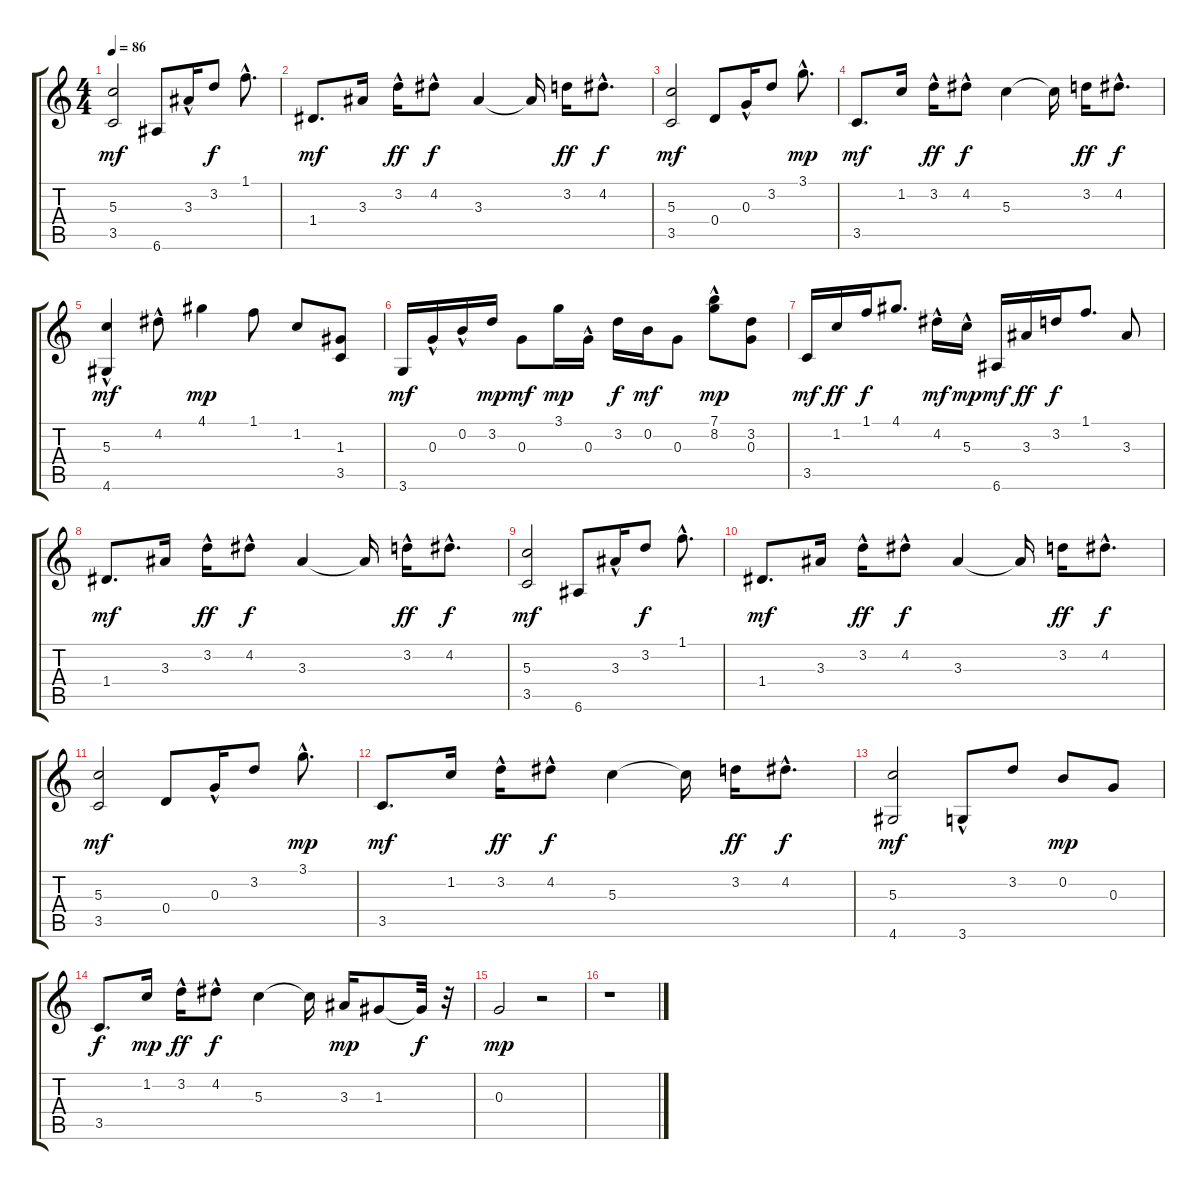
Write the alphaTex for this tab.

\track "" {instrument electricguitarclean}
\staff {score tabs}
\tuning (E4 B3 G3 D3 A2 E2) {hide}
\ts (4 4)
\tempo 86
\clef g2
\ks c
(5.3 3.5).2{dy mf} 6.6.8 3.3{hac}.16 3.2.8{dy f} 1.1{hac}.8{d} |
1.4.8{d dy mf} 3.3.16 3.2{hac}.16{dy ff} 4.2{hac}.8{dy f} 3.3.4 3.3{t}.16 3.2.16{dy ff} 4.2{hac}.8{d dy f} |
(5.3 3.5).2{dy mf} 0.4.8 0.3{hac}.16 3.2.8 3.1{hac}.8{d dy mp} |
3.5.8{d dy mf} 1.2.16 3.2{hac}.16{dy ff} 4.2{hac}.8{dy f} 5.3.4 5.3{t}.16 3.2.16{dy ff} 4.2{hac}.8{d dy f} |
(5.3 4.6{hac}).4{dy mf} 4.2{hac}.8 4.1.4{dy mp} 1.1.8 1.2.8 (1.3 3.5).8 |
3.6.16{dy mf} 0.3{hac}.16 0.2{hac}.16 3.2.16{dy mp} 0.3.8{dy mf} 3.1.16{dy mp} 0.3{hac}.16 3.2.16{dy f} 0.2.16{dy mf} 0.3.8 (7.1{hac} 8.2).8{dy mp} (3.2 0.3).8 |
3.5.16{dy mf} 1.2.16{dy ff} 1.1.16{dy f} 4.1.8{d} 4.2{hac}.16{dy mf} 5.3{hac}.16{dy mp} 6.6.16{dy mf} 3.3.16{dy ff} 3.2.16{dy f} 1.1.8{d} 3.3.8 |
1.4.8{d dy mf} 3.3.16 3.2{hac}.16{dy ff} 4.2{hac}.8{dy f} 3.3.4 3.3{t}.16 3.2{hac}.16{dy ff} 4.2{hac}.8{d dy f} |
(5.3 3.5).2{dy mf} 6.6.8 3.3{hac}.16 3.2.8{dy f} 1.1{hac}.8{d} |
1.4.8{d dy mf} 3.3.16 3.2{hac}.16{dy ff} 4.2{hac}.8{dy f} 3.3.4 3.3{t}.16 3.2.16{dy ff} 4.2{hac}.8{d dy f} |
(5.3 3.5).2{dy mf} 0.4.8 0.3{hac}.16 3.2.8 3.1{hac}.8{d dy mp} |
3.5.8{d dy mf} 1.2.16 3.2{hac}.16{dy ff} 4.2{hac}.8{dy f} 5.3.4 5.3{t}.16 3.2.16{dy ff} 4.2{hac}.8{d dy f} |
(5.3 4.6).2{dy mf} 3.6{hac}.8 3.2.8 0.2.8{dy mp} 0.3.8 |
3.5.8{d dy f} 1.2.16{dy mp} 3.2{hac}.16{dy ff} 4.2{hac}.8{dy f} 5.3.4 5.3{t}.16 3.3.16{dy mp} 1.3.8 1.3{t}.32{dy f} r.32 |
0.3.2{dy mp volume 10} r.2 |
r.1
